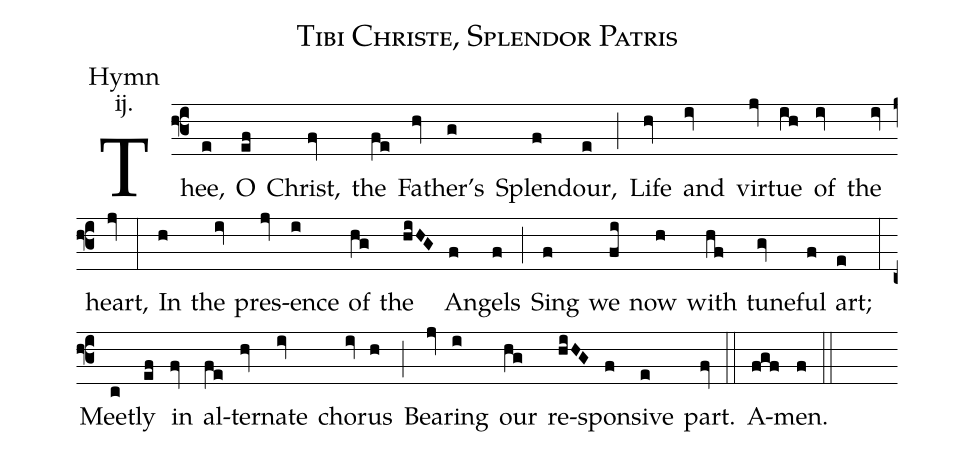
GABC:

name: Tibi Christe, Splendor Patris;
annotation: Hymn;
annotation: ij.;
mode: 2;
office-part: hymnus;
%%
(f3)Thee,(e) O(ef) Christ,(fv) the(fe) Fa(hv)ther’s(g) Splen(f)dour,(e) (;)
Life(hv) and(iv) vir(jv)tue(ih) of(iv) the(iv) heart,(jv) (:)
In(h) the(iv) pres(jv)ence(i) of(hg) the(hiHG) An(f)gels(f) (;)
Sing(f) we(fi) now(h) with(hf) tune(gv)ful(f) art;(e) (:)
Meet(c)ly(ef) in(fv) al(fe)ter(hv)nate(iv) cho(iv)rus(h) (;)
Bear(jv)ing(i) our(hg) re(hiHG)spon(f)sive(e) part.(fv) (::)
A(fgf)men.(f) (::)
